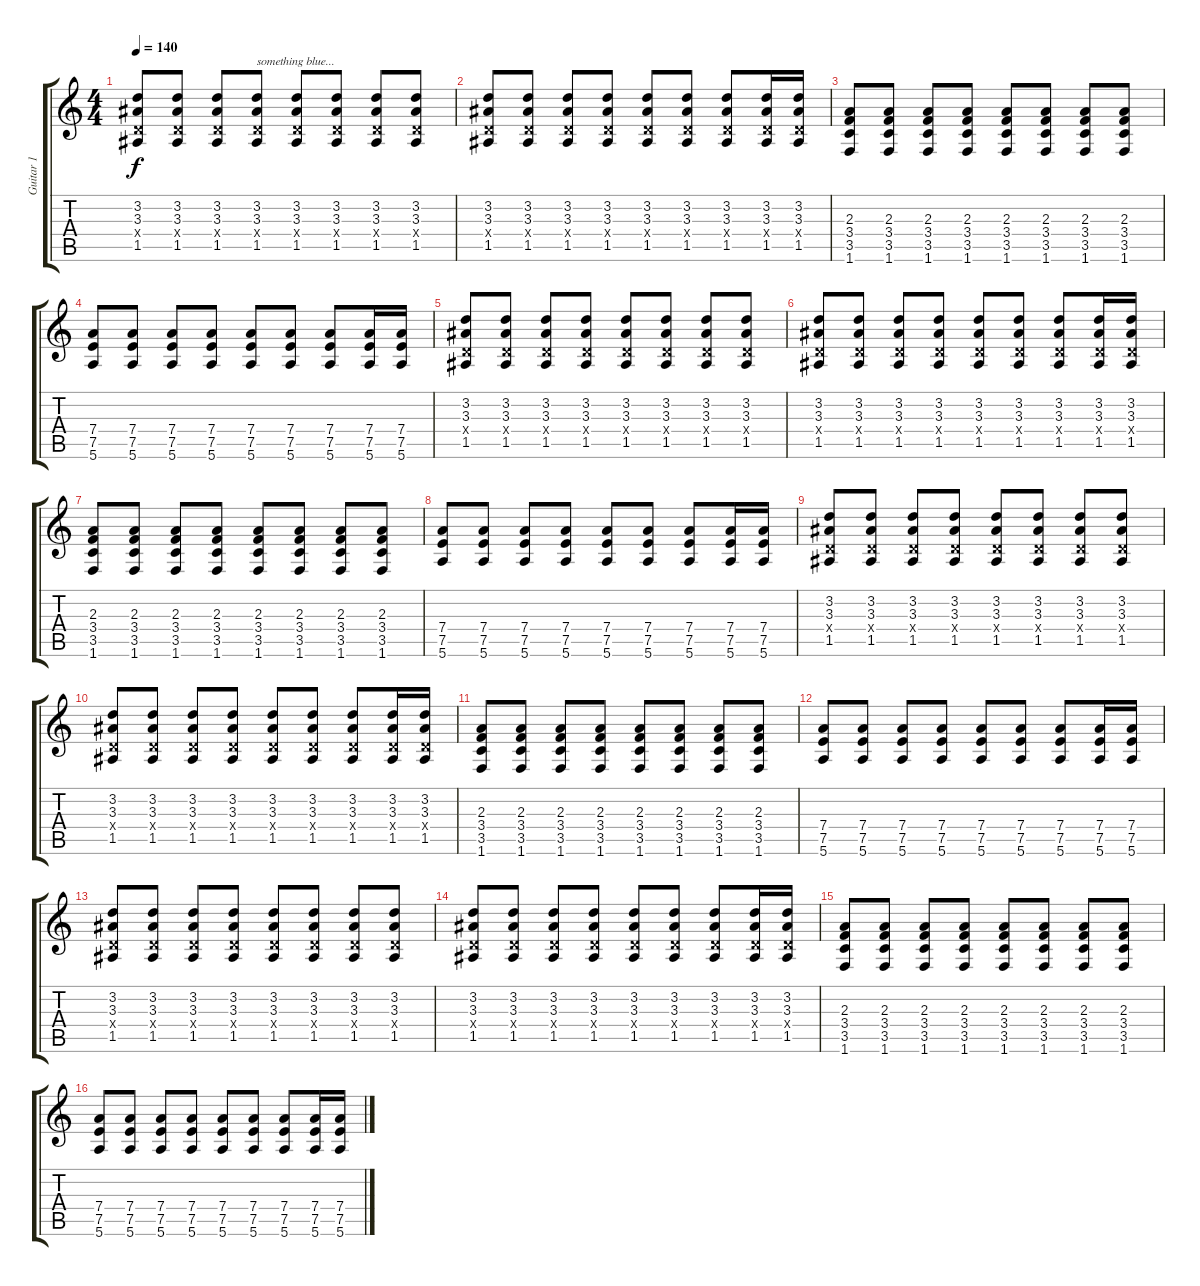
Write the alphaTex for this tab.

\track ("Guitar 1" "Guitar 1") {instrument acousticguitarnylon}
\staff {score tabs}
\tuning (E4 B3 G3 D3 A2 E2) {hide}
\ts (4 4)
\tempo 140
\clef g2
\ks c
(3.2 3.3 0.4{x} 1.5).8{dy f} (3.2 3.3 0.4{x} 1.5).8 (3.2 3.3 0.4{x} 1.5).8 (3.2 3.3 0.4{x} 1.5).8{txt "something blue..."} (3.2 3.3 0.4{x} 1.5).8 (3.2 3.3 0.4{x} 1.5).8 (3.2 3.3 0.4{x} 1.5).8 (3.2 3.3 0.4{x} 1.5).8 |
(3.2 3.3 0.4{x} 1.5).8 (3.2 3.3 0.4{x} 1.5).8 (3.2 3.3 0.4{x} 1.5).8 (3.2 3.3 0.4{x} 1.5).8 (3.2 3.3 0.4{x} 1.5).8 (3.2 3.3 0.4{x} 1.5).8 (3.2 3.3 0.4{x} 1.5).8 (3.2 3.3 0.4{x} 1.5).16 (3.2 3.3 0.4{x} 1.5).16 |
(2.3 3.4 3.5 1.6).8 (2.3 3.4 3.5 1.6).8 (2.3 3.4 3.5 1.6).8 (2.3 3.4 3.5 1.6).8 (2.3 3.4 3.5 1.6).8 (2.3 3.4 3.5 1.6).8 (2.3 3.4 3.5 1.6).8 (2.3 3.4 3.5 1.6).8 |
(7.4 7.5 5.6).8 (7.4 7.5 5.6).8 (7.4 7.5 5.6).8 (7.4 7.5 5.6).8 (7.4 7.5 5.6).8 (7.4 7.5 5.6).8 (7.4 7.5 5.6).8 (7.4 7.5 5.6).16 (7.4 7.5 5.6).16 |
(3.2 3.3 0.4{x} 1.5).8 (3.2 3.3 0.4{x} 1.5).8 (3.2 3.3 0.4{x} 1.5).8 (3.2 3.3 0.4{x} 1.5).8 (3.2 3.3 0.4{x} 1.5).8 (3.2 3.3 0.4{x} 1.5).8 (3.2 3.3 0.4{x} 1.5).8 (3.2 3.3 0.4{x} 1.5).8 |
(3.2 3.3 0.4{x} 1.5).8 (3.2 3.3 0.4{x} 1.5).8 (3.2 3.3 0.4{x} 1.5).8 (3.2 3.3 0.4{x} 1.5).8 (3.2 3.3 0.4{x} 1.5).8 (3.2 3.3 0.4{x} 1.5).8 (3.2 3.3 0.4{x} 1.5).8 (3.2 3.3 0.4{x} 1.5).16 (3.2 3.3 0.4{x} 1.5).16 |
(2.3 3.4 3.5 1.6).8 (2.3 3.4 3.5 1.6).8 (2.3 3.4 3.5 1.6).8 (2.3 3.4 3.5 1.6).8 (2.3 3.4 3.5 1.6).8 (2.3 3.4 3.5 1.6).8 (2.3 3.4 3.5 1.6).8 (2.3 3.4 3.5 1.6).8 |
(7.4 7.5 5.6).8 (7.4 7.5 5.6).8 (7.4 7.5 5.6).8 (7.4 7.5 5.6).8 (7.4 7.5 5.6).8 (7.4 7.5 5.6).8 (7.4 7.5 5.6).8 (7.4 7.5 5.6).16 (7.4 7.5 5.6).16 |
(3.2 3.3 0.4{x} 1.5).8 (3.2 3.3 0.4{x} 1.5).8 (3.2 3.3 0.4{x} 1.5).8 (3.2 3.3 0.4{x} 1.5).8 (3.2 3.3 0.4{x} 1.5).8 (3.2 3.3 0.4{x} 1.5).8 (3.2 3.3 0.4{x} 1.5).8 (3.2 3.3 0.4{x} 1.5).8 |
(3.2 3.3 0.4{x} 1.5).8 (3.2 3.3 0.4{x} 1.5).8 (3.2 3.3 0.4{x} 1.5).8 (3.2 3.3 0.4{x} 1.5).8 (3.2 3.3 0.4{x} 1.5).8 (3.2 3.3 0.4{x} 1.5).8 (3.2 3.3 0.4{x} 1.5).8 (3.2 3.3 0.4{x} 1.5).16 (3.2 3.3 0.4{x} 1.5).16 |
(2.3 3.4 3.5 1.6).8 (2.3 3.4 3.5 1.6).8 (2.3 3.4 3.5 1.6).8 (2.3 3.4 3.5 1.6).8 (2.3 3.4 3.5 1.6).8 (2.3 3.4 3.5 1.6).8 (2.3 3.4 3.5 1.6).8 (2.3 3.4 3.5 1.6).8 |
(7.4 7.5 5.6).8 (7.4 7.5 5.6).8 (7.4 7.5 5.6).8 (7.4 7.5 5.6).8 (7.4 7.5 5.6).8 (7.4 7.5 5.6).8 (7.4 7.5 5.6).8 (7.4 7.5 5.6).16 (7.4 7.5 5.6).16 |
(3.2 3.3 0.4{x} 1.5).8 (3.2 3.3 0.4{x} 1.5).8 (3.2 3.3 0.4{x} 1.5).8 (3.2 3.3 0.4{x} 1.5).8 (3.2 3.3 0.4{x} 1.5).8 (3.2 3.3 0.4{x} 1.5).8 (3.2 3.3 0.4{x} 1.5).8 (3.2 3.3 0.4{x} 1.5).8 |
(3.2 3.3 0.4{x} 1.5).8 (3.2 3.3 0.4{x} 1.5).8 (3.2 3.3 0.4{x} 1.5).8 (3.2 3.3 0.4{x} 1.5).8 (3.2 3.3 0.4{x} 1.5).8 (3.2 3.3 0.4{x} 1.5).8 (3.2 3.3 0.4{x} 1.5).8 (3.2 3.3 0.4{x} 1.5).16 (3.2 3.3 0.4{x} 1.5).16 |
(2.3 3.4 3.5 1.6).8 (2.3 3.4 3.5 1.6).8 (2.3 3.4 3.5 1.6).8 (2.3 3.4 3.5 1.6).8 (2.3 3.4 3.5 1.6).8 (2.3 3.4 3.5 1.6).8 (2.3 3.4 3.5 1.6).8 (2.3 3.4 3.5 1.6).8 |
(7.4 7.5 5.6).8 (7.4 7.5 5.6).8 (7.4 7.5 5.6).8 (7.4 7.5 5.6).8 (7.4 7.5 5.6).8 (7.4 7.5 5.6).8 (7.4 7.5 5.6).8 (7.4 7.5 5.6).16 (7.4 7.5 5.6).16
